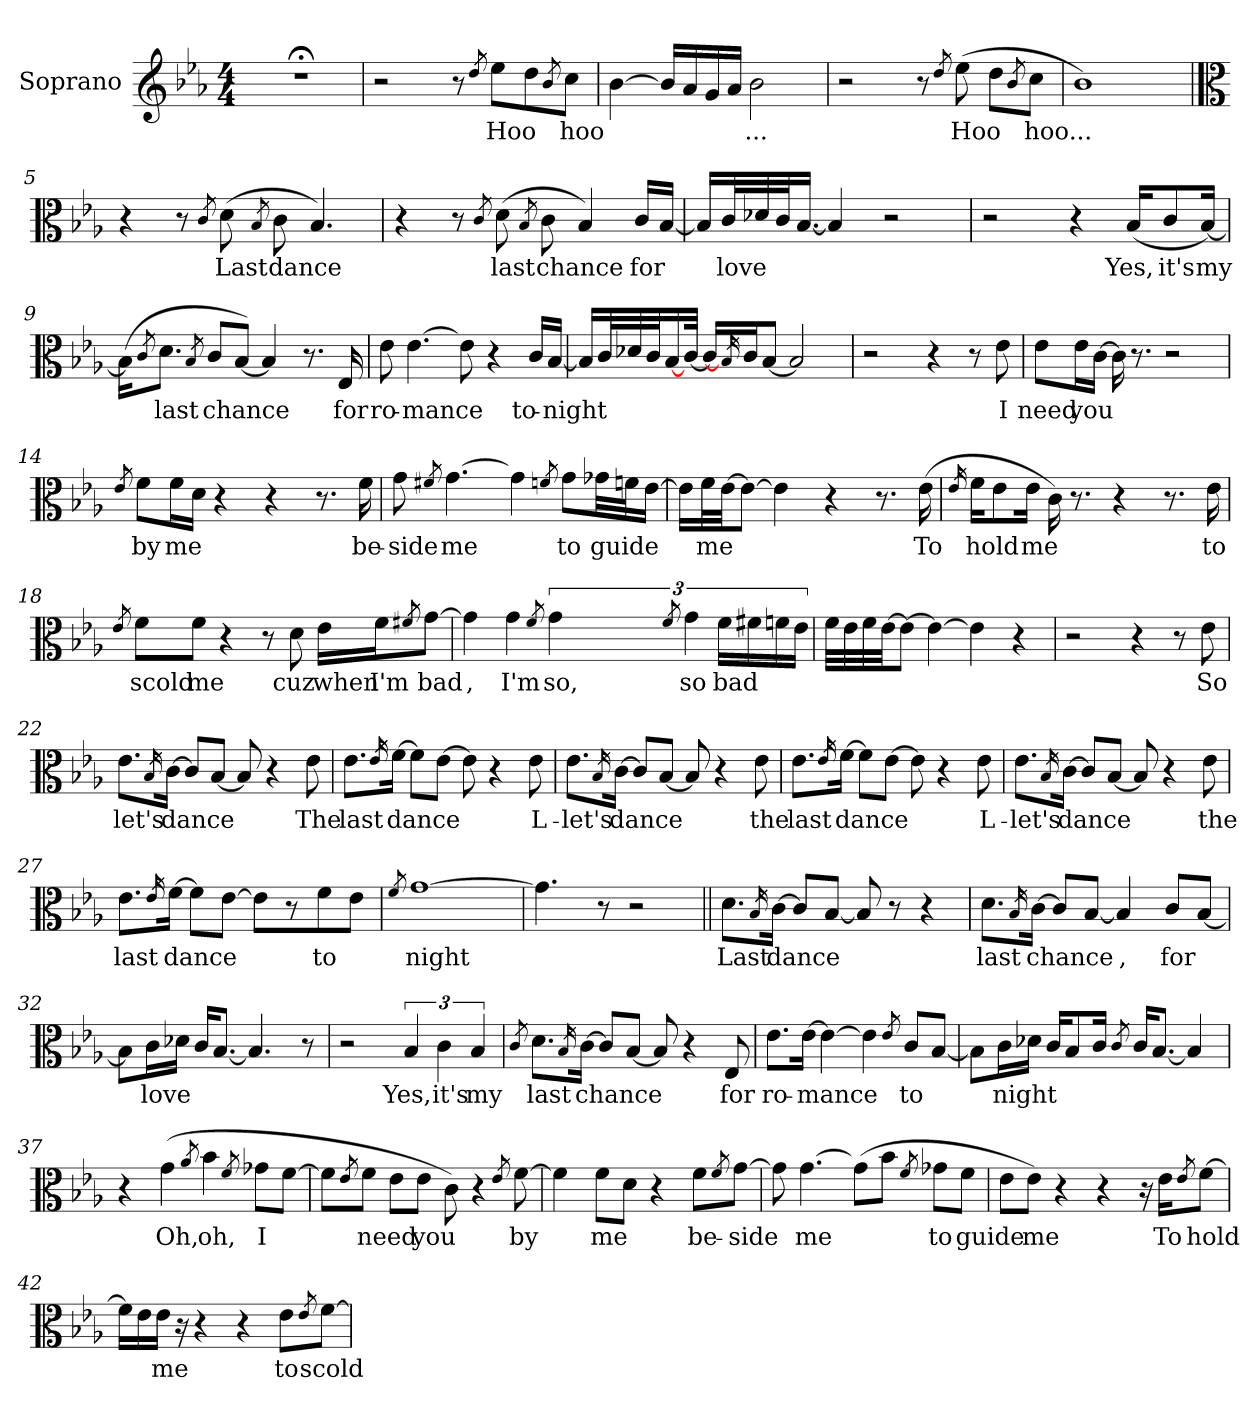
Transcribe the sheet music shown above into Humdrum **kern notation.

**kern	**text
*part1	*part1
*staff1	*staff1
*I"Soprano	*
*I'S	*
*clefG2	*
*k[b-e-a-]	*
*E-:	*
*M4/4	*
=	=
1r;<	.
=1	=1
*MM120	*
2r	.
8r	.
8qdd/	.
!	!LO:LY:b
8ee-\L	Hoo
8dd\	.
8qb-/	.
!	!LO:LY:b
8cc\J	hoo
=2	=2
[4b-\	.
16b-/LL]	.
16a-/	.
16g/	.
16a-/JJ	.
!	!LO:LY:b
2b-\	...
=3	=3
2r	.
8r	.
8qdd/	.
!	!LO:LY:b
(>8ee-\	Hoo
8dd\L	.
8qb-/	.
!	!LO:LY:b
8cc\J	hoo
=4	=4
!	!LO:LY:b
1b-)	...
!!LO:LB:g=z
=5	=5
*clefC3	*
4r	.
8r	.
8qc/	.
!	!LO:LY:b
(>8d\	Last
8qB-/	.
!	!LO:LY:b
8c\	dance
4.B-/)	.
=6	=6
4r	.
8r	.
8qc/	.
!	!LO:LY:b
(>8d\	last
8qB-/	.
!	!LO:LY:b
8c\	chance
4B-/)	.
!	!LO:LY:b
16c/LL	for
[16B-/JJ	.
=7	=7
16B-/LL]	.
!	!LO:LY:b
32c/L	love
32d-X/	.
32c/J	.
[16.B-/JJ	.
4B-/]	.
2r	.
=8	=8
2r	.
4r	.
!	!LO:LY:b
(<16B-/KL	Yes,
!	!LO:LY:b
8c/	it's
!	!LO:LY:b
[16B-/Jk)	my
!!LO:LB:g=z
=9	=9
(>16B-\KL]	.
8qc/	.
!	!LO:LY:b
8.d\J	last
8qB-/	.
!	!LO:LY:b
8c/L	chance
[8B-/J)	.
4B-/]	.
8.r	.
!	!LO:LY:b
16E-/	for
=10	=10
!	!LO:LY:b
8e-\	ro-
!	!LO:LY:b
[4.e-\	-mance
8e-\]	.
4r	.
!	!LO:LY:b
16c/LL	to-
!	!LO:LY:b
[16B-/JJ	-night
=11	=11
16B-/LL]	.
32c/L	.
32d-X/	.
32c/J	.
[16B-/	.
[32c/JJk	.
16c/LL]	.
16qB-/]	.
16c/J	.
[8B-/J	.
2B-/]	.
!!LO:LB:g=z
=12	=12
2r	.
4r	.
8r	.
!	!LO:LY:b
8e-\	I
=13	=13
!	!LO:LY:b
8e-\L	need
!	!LO:LY:b
16e-\L	you
[16c\JJ	.
16c\]	.
8.r	.
2r	.
=14	=14
8qe-/	.
!	!LO:LY:b
8f\L	by
!	!LO:LY:b
16f\L	me
16d\JJ	.
4r	.
4r	.
8.r	.
!	!LO:LY:b
16f\	be-
=15	=15
!	!LO:LY:b
8g\	-side
8qf#X/	.
!	!LO:LY:b
[4.g\	me
4g\]	.
8qfn/	.
!	!LO:LY:b
8g\L	to
!	!LO:LY:b
32g-X\LL	guide
32f\J	.
[16e-\JJ	.
!!LO:LB:g=z
=16	=16
16e-\LL]	.
!	!LO:LY:b
32f\L	me
[32e-\JJ	.
8e-\J_	.
4e-\]	.
4r	.
8.r	.
!	!LO:LY:b
(>16e-\	To
=17	=17
16qe-/	.
!	!LO:LY:b
16f\KL	hold
8e-\	.
!	!LO:LY:b
16e-\Jk	me
16c\)	.
8.r	.
4r	.
8.r	.
!	!LO:LY:b
16e-\	to
=18	=18
8qe-/	.
!	!LO:LY:b
8f\L	scold
!	!LO:LY:b
8f\J	me
4r	.
8r	.
!	!LO:LY:b
8d\	cuz
!	!LO:LY:b
16e-\LL	when
!	!LO:LY:b
16f\J	I'm
8qf#X/	.
!	!LO:LY:b
[8g\J	bad
!!LO:LB:g=z
=19	=19
!	!LO:LY:b
4g\]	,
!	!LO:LY:b
4g\	I'm
8qf/	.
!	!LO:LY:b
6g\	so,
8qf/	.
!	!LO:LY:b
6g\	so
!	!LO:LY:b
24f\LL	bad
24f#X\	.
24fn\	.
24e-\JJ	.
=20	=20
32f\LLL	.
32e-\	.
32f\	.
[32e-\JJ	.
8e-\J_	.
4e-\_	.
4e-\]	.
4r	.
=21	=21
2r	.
4r	.
8r	.
!	!LO:LY:b
8e-\	So
!!LO:LB:g=z
=22	=22
!	!LO:LY:b
8.e-\L	let's
16qB-/	.
!	!LO:LY:b
[16c\Jk	dance
8c/L]	.
[8B-/J	.
8B-/]	.
4r	.
!	!LO:LY:b
8e-\	The
=23	=23
!	!LO:LY:b
8.e-\L	last
16qe-/	.
!	!LO:LY:b
[16f\Jk	dance
8f\L]	.
[8e-\J	.
8e-\]	.
4r	.
!	!LO:LY:b
8e-\	L-
=24	=24
!	!LO:LY:b
8.e-\L	-let's
16qB-/	.
!	!LO:LY:b
[16c\Jk	dance
8c/L]	.
[8B-/J	.
8B-/]	.
4r	.
!	!LO:LY:b
8e-\	the
=25	=25
!	!LO:LY:b
8.e-\L	last
16qe-/	.
!	!LO:LY:b
[16f\Jk	dance
8f\L]	.
[8e-\J	.
8e-\]	.
4r	.
!	!LO:LY:b
8e-\	L-
!!LO:LB:g=z
=26	=26
!	!LO:LY:b
8.e-\L	-let's
16qB-/	.
!	!LO:LY:b
[16c\Jk	dance
8c/L]	.
[8B-/J	.
8B-/]	.
4r	.
!	!LO:LY:b
8e-\	the
=27	=27
!	!LO:LY:b
8.e-\L	last
16qe-/	.
!	!LO:LY:b
[16f\Jk	dance
8f\L]	.
[8e-\J	.
8e-\L]	.
8r	.
!	!LO:LY:b
8f\	to
8e-\J	.
=28	=28
8qf/	.
!	!LO:LY:b
[1g	night
=29	=29
4.g\]	.
8r	.
2r	.
!!LO:PB:g=z
=30||	=30||
!	!LO:LY:b
8.d\L	Last
16qB-/	.
!	!LO:LY:b
[16c\Jk	dance
8c/L]	.
[8B-/J	.
8B-/]	.
8r	.
4r	.
=31	=31
!	!LO:LY:b
8.d\L	last
16qB-/	.
!	!LO:LY:b
[16c\Jk	chance
8c/L]	.
[8B-/J	.
!	!LO:LY:b
4B-/]	,
!	!LO:LY:b
8c/L	for
[8B-/J	.
=32	=32
8B-\L]	.
!	!LO:LY:b
16c\L	love
16d-X\JJ	.
16c/KL	.
[8.B-/J	.
4.B-/]	.
8r	.
=33	=33
2r	.
!	!LO:LY:b
6B-/	Yes,
!	!LO:LY:b
6c\	it's
!	!LO:LY:b
6B-/	my
!!LO:LB:g=z
=34	=34
8qc/	.
!	!LO:LY:b
8.d\L	last
16qB-/	.
!	!LO:LY:b
[16c\Jk	chance
8c/L]	.
[8B-/J	.
8B-/]	.
4r	.
!	!LO:LY:b
8E-/	for
=35	=35
!	!LO:LY:b
8.e-\L	ro-
!	!LO:LY:b
[16e-\Jk	-mance
4e-\_	.
4e-\]	.
8qe-/	.
!	!LO:LY:b
8c/L	to
[8B-/J	.
=36	=36
8B-\L]	.
!	!LO:LY:b
16c\L	night
16d-X\JJ	.
16c/KL	.
8B-/	.
16c/Jk	.
8qc/	.
16c/KL	.
[8.B-/J	.
4B-/]	.
=37	=37
4r	.
!	!LO:LY:b
(>4g\	Oh,
8qa-/	.
!	!LO:LY:b
4b-\	oh,
8qf/	.
!	!LO:LY:b
8g-X\L	I
[8f\J	.
!!LO:LB:g=z
=38	=38
8f\L]	.
8qe-/	.
!	!LO:LY:b
8f\J	need
8e-\L	.
!	!LO:LY:b
8e-\J	you
8c\)	.
4r	.
8qe-/	.
!	!LO:LY:b
[8f\	by
=39	=39
4f\]	.
!	!LO:LY:b
8f\L	me
8d\J	.
4r	.
!	!LO:LY:b
8f\L	be-
8qf/	.
!	!LO:LY:b
[8g\J	-side
=40	=40
8g\]	.
!	!LO:LY:b
[4.g\	me
(>8g\L]	.
8b-\J	.
8qf/	.
!	!LO:LY:b
8g-X\L	to
!	!LO:LY:b
8f\J	guide
=41	=41
8e-\L	.
!	!LO:LY:b
8e-\J)	me
4r	.
4r	.
16r	.
!	!LO:LY:b
16e-\KL	To
8qe-/	.
!	!LO:LY:b
[8f\J	hold
!!LO:LB:g=z
=42	=42
16f\LL]	.
16e-\	.
!	!LO:LY:b
16e-\JJ	me
16r	.
4r	.
4r	.
!	!LO:LY:b
8e-\L	to
8qe-/	.
!	!LO:LY:b
[8f\J	scold
=	=
*-	*-
